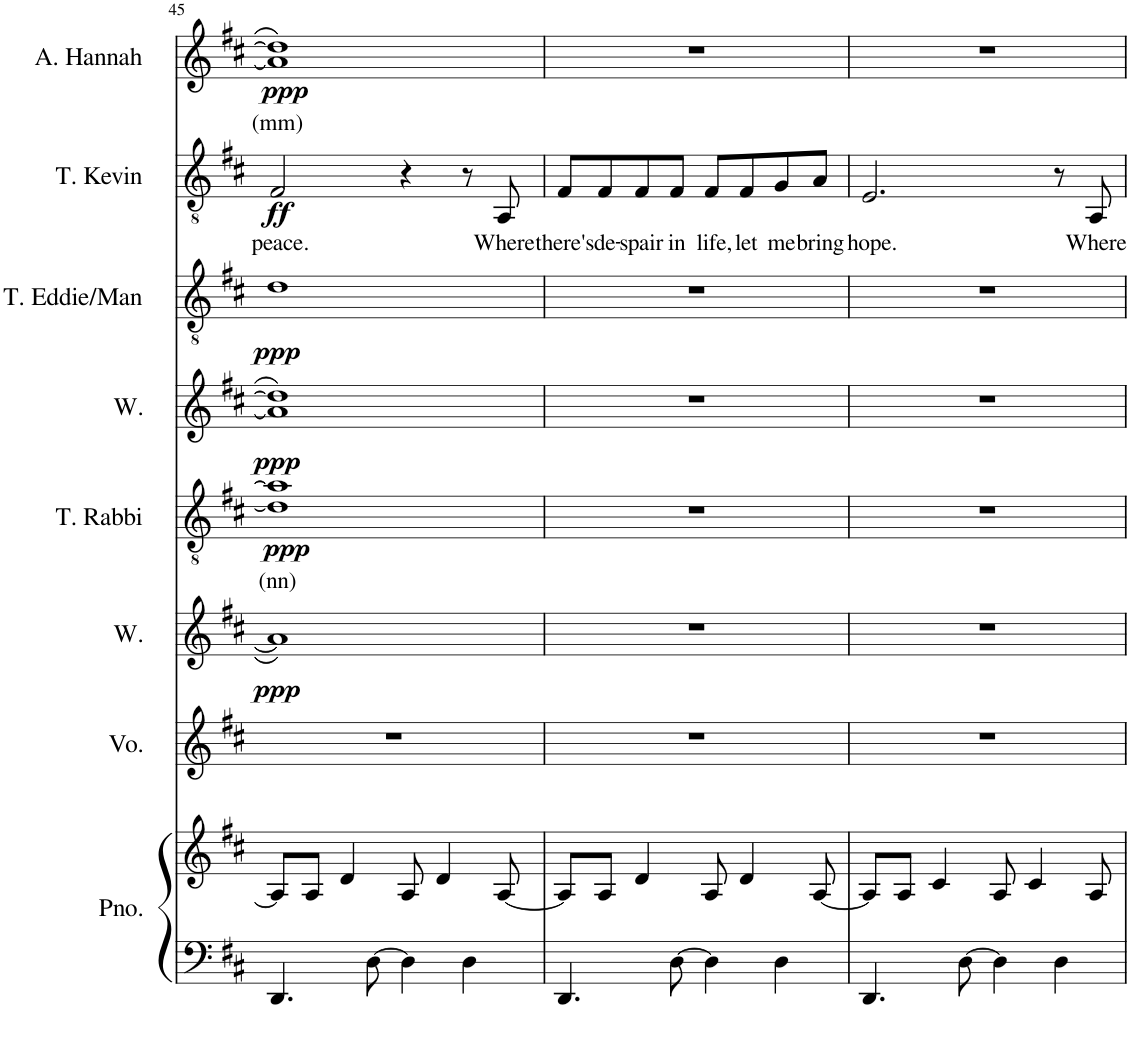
**kern	**kern	**kern	**kern	**dynam	**kern	**text	**dynam	**kern	**dynam	**kern	**dynam	**kern	**text	**dynam	**kern	**text	**dynam
*part8	*part8	*part7	*part6	*part6	*part5	*part5	*part5	*part4	*part4	*part3	*part3	*part2	*part2	*part2	*part1	*part1	*part1
*staff9	*staff8	*staff7	*staff6	*staff6	*staff5	*staff5	*staff5	*staff4	*staff4	*staff3	*staff3	*staff2	*staff2	*staff2	*staff1	*staff1	*staff1
*I"Piano	*	*I"Voice	*I"Women	*	*I"Tenor	*	*	*I"Women	*	*I"Tenor	*	*I"Tenor	*	*	*I"Alto	*	*
*I'Pno.	*	*I'Vo.	*I'W.	*	*	*	*	*I'W.	*	*	*	*	*	*	*	*	*
!!LO:PB:g=z
*clefF4	*clefG2	*clefG2	*clefG2	*	*clefGv2	*	*	*clefG2	*	*clefGv2	*	*clefGv2	*	*	*clefG2	*	*
*k[f#c#]	*k[f#c#]	*k[f#c#]	*k[f#c#]	*	*k[f#c#]	*	*	*k[f#c#]	*	*k[f#c#]	*	*k[f#c#]	*	*	*k[f#c#]	*	*
*M4/4	*M4/4	*M4/4	*M4/4	*	*M4/4	*	*	*M4/4	*	*M4/4	*	*M4/4	*	*	*M4/4	*	*
=45	=45	=45	=45	=45	=45	=45	=45	=45	=45	=45	=45	=45	=45	=45	=45	=45	=45
!	!	!	!	!LO:DY:b	!	!LO:LY:b	!LO:DY:b	!	!LO:DY:b	!	!LO:DY:b	!	!LO:LY:b	!LO:DY:b	!	!LO:LY:b	!LO:DY:b
4.DD/	8A/L]	1r	1a]	ppp	1d] 1a]	(nn)	ppp	1a] 1dd]	ppp	1d	ppp	2F#/	peace.	ff	1a] 1dd]	(mm)	ppp
.	8A/J	.	.	.	.	.	.	.	.	.	.	.	.	.	.	.	.
.	4d/	.	.	.	.	.	.	.	.	.	.	.	.	.	.	.	.
[8D\	.	.	.	.	.	.	.	.	.	.	.	.	.	.	.	.	.
4D\]	8A/	.	.	.	.	.	.	.	.	.	.	4r	.	.	.	.	.
.	4d/	.	.	.	.	.	.	.	.	.	.	.	.	.	.	.	.
4D\	.	.	.	.	.	.	.	.	.	.	.	8r	.	.	.	.	.
!	!	!	!	!	!	!	!	!	!	!	!	!	!LO:LY:b	!	!	!	!
.	[8A/	.	.	.	.	.	.	.	.	.	.	8AA/	Where	.	.	.	.
=46	=46	=46	=46	=46	=46	=46	=46	=46	=46	=46	=46	=46	=46	=46	=46	=46	=46
!	!	!	!	!	!	!	!	!	!	!	!	!	!LO:LY:b	!	!	!	!
4.DD/	8A/L]	1r	1r	.	1r	.	.	1r	.	1r	.	8F#/L	there's	.	1r	.	.
!	!	!	!	!	!	!	!	!	!	!	!	!	!LO:LY:b	!	!	!	!
.	8A/J	.	.	.	.	.	.	.	.	.	.	8F#/	de-	.	.	.	.
!	!	!	!	!	!	!	!	!	!	!	!	!	!LO:LY:b	!	!	!	!
.	4d/	.	.	.	.	.	.	.	.	.	.	8F#/	-spair	.	.	.	.
!	!	!	!	!	!	!	!	!	!	!	!	!	!LO:LY:b	!	!	!	!
[8D\	.	.	.	.	.	.	.	.	.	.	.	8F#/J	in	.	.	.	.
!	!	!	!	!	!	!	!	!	!	!	!	!	!LO:LY:b	!	!	!	!
4D\]	8A/	.	.	.	.	.	.	.	.	.	.	8F#/L	life,	.	.	.	.
!	!	!	!	!	!	!	!	!	!	!	!	!	!LO:LY:b	!	!	!	!
.	4d/	.	.	.	.	.	.	.	.	.	.	8F#/	let	.	.	.	.
!	!	!	!	!	!	!	!	!	!	!	!	!	!LO:LY:b	!	!	!	!
4D\	.	.	.	.	.	.	.	.	.	.	.	8G/	me	.	.	.	.
!	!	!	!	!	!	!	!	!	!	!	!	!	!LO:LY:b	!	!	!	!
.	[8A/	.	.	.	.	.	.	.	.	.	.	8A/J	bring	.	.	.	.
=47	=47	=47	=47	=47	=47	=47	=47	=47	=47	=47	=47	=47	=47	=47	=47	=47	=47
!	!	!	!	!	!	!	!	!	!	!	!	!	!LO:LY:b	!	!	!	!
4.DD/	8A/L]	1r	1r	.	1r	.	.	1r	.	1r	.	2.E/	hope.	.	1r	.	.
.	8A/J	.	.	.	.	.	.	.	.	.	.	.	.	.	.	.	.
.	4c#/	.	.	.	.	.	.	.	.	.	.	.	.	.	.	.	.
[8D\	.	.	.	.	.	.	.	.	.	.	.	.	.	.	.	.	.
4D\]	8A/	.	.	.	.	.	.	.	.	.	.	.	.	.	.	.	.
.	4c#/	.	.	.	.	.	.	.	.	.	.	.	.	.	.	.	.
4D\	.	.	.	.	.	.	.	.	.	.	.	8r	.	.	.	.	.
!	!	!	!	!	!	!	!	!	!	!	!	!	!LO:LY:b	!	!	!	!
.	8A/	.	.	.	.	.	.	.	.	.	.	8AA/	Where	.	.	.	.
=	=	=	=	=	=	=	=	=	=	=	=	=	=	=	=	=	=
*-	*-	*-	*-	*-	*-	*-	*-	*-	*-	*-	*-	*-	*-	*-	*-	*-	*-
